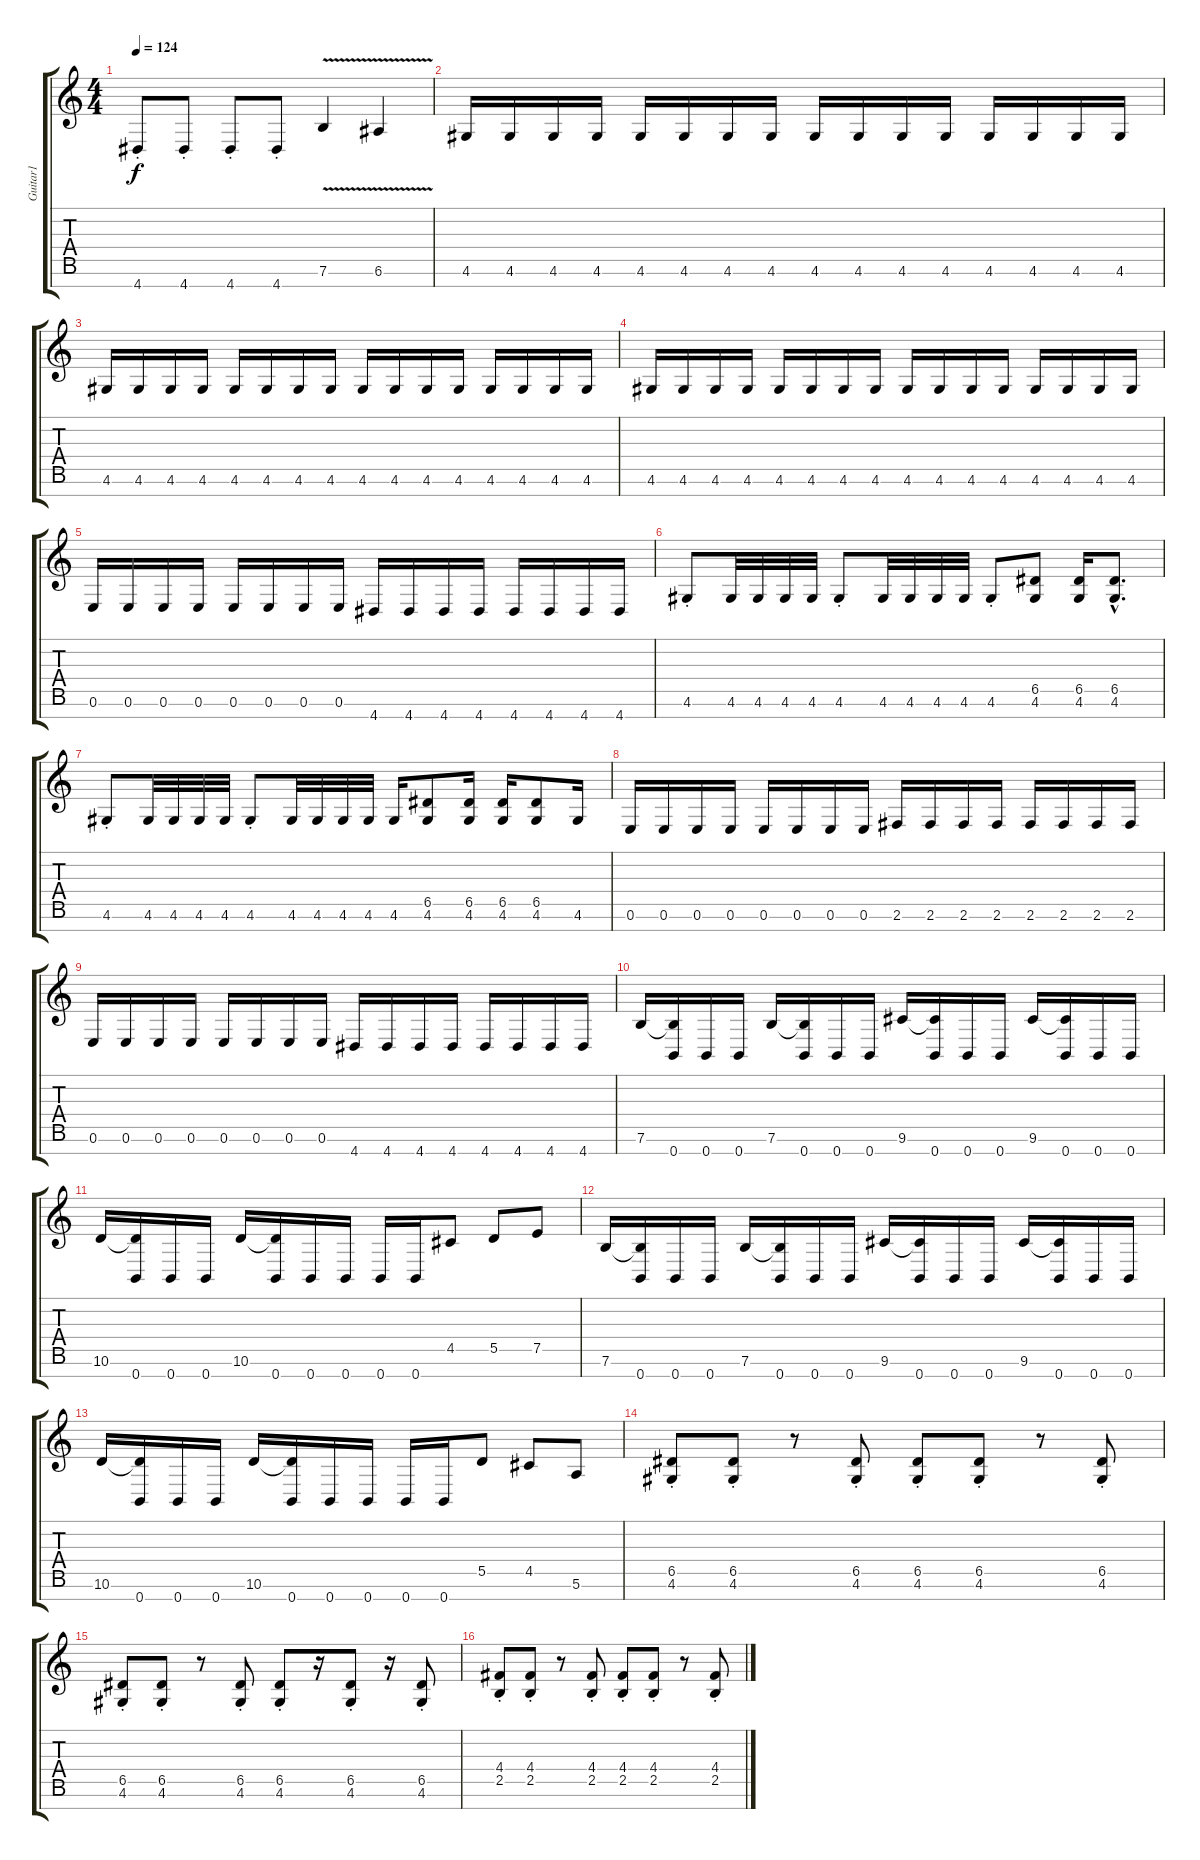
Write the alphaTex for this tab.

\track ("Guitar1" "Guitar1") {instrument distortionguitar}
\staff {score tabs}
\tuning (E4 B3 G3 D3 A2 E2 B1) {hide}
\ts (4 4)
\tempo 124
\clef g2
\ks c
4.7{st}.8{dy f} 4.7{st}.8 4.7{st}.8 4.7{st}.8 7.6{v}.4 6.6{v}.4 |
4.6.16 4.6.16 4.6.16 4.6.16 4.6.16 4.6.16 4.6.16 4.6.16 4.6.16 4.6.16 4.6.16 4.6.16 4.6.16 4.6.16 4.6.16 4.6.16 |
4.6.16 4.6.16 4.6.16 4.6.16 4.6.16 4.6.16 4.6.16 4.6.16 4.6.16 4.6.16 4.6.16 4.6.16 4.6.16 4.6.16 4.6.16 4.6.16 |
4.6.16 4.6.16 4.6.16 4.6.16 4.6.16 4.6.16 4.6.16 4.6.16 4.6.16 4.6.16 4.6.16 4.6.16 4.6.16 4.6.16 4.6.16 4.6.16 |
0.6.16 0.6.16 0.6.16 0.6.16 0.6.16 0.6.16 0.6.16 0.6.16 4.7.16 4.7.16 4.7.16 4.7.16 4.7.16 4.7.16 4.7.16 4.7.16 |
4.6{st}.8 4.6.32 4.6.32 4.6.32 4.6.32 4.6{st}.8 4.6.32 4.6.32 4.6.32 4.6.32 4.6{st}.8 (6.5 4.6).8 (6.5 4.6).16 (6.5{hac} 4.6{hac}).8{d} |
4.6{st}.8 4.6.32 4.6.32 4.6.32 4.6.32 4.6{st}.8 4.6.32 4.6.32 4.6.32 4.6.32 4.6.16 (6.5 4.6).8 (6.5 4.6).16 (6.5 4.6).16 (6.5 4.6).8 4.6.16 |
0.6.16 0.6.16 0.6.16 0.6.16 0.6.16 0.6.16 0.6.16 0.6.16 2.6.16 2.6.16 2.6.16 2.6.16 2.6.16 2.6.16 2.6.16 2.6.16 |
0.6.16 0.6.16 0.6.16 0.6.16 0.6.16 0.6.16 0.6.16 0.6.16 4.7.16 4.7.16 4.7.16 4.7.16 4.7.16 4.7.16 4.7.16 4.7.16 |
7.6.16 (7.6{t} 0.7).16 0.7.16 0.7.16 7.6.16 (7.6{t} 0.7).16 0.7.16 0.7.16 9.6.16 (9.6{t} 0.7).16 0.7.16 0.7.16 9.6.16 (9.6{t} 0.7).16 0.7.16 0.7.16 |
10.6.16 (10.6{t} 0.7).16 0.7.16 0.7.16 10.6.16 (10.6{t} 0.7).16 0.7.16 0.7.16 0.7.16 0.7.16 4.5.8 5.5.8 7.5.8 |
7.6.16 (7.6{t} 0.7).16 0.7.16 0.7.16 7.6.16 (7.6{t} 0.7).16 0.7.16 0.7.16 9.6.16 (9.6{t} 0.7).16 0.7.16 0.7.16 9.6.16 (9.6{t} 0.7).16 0.7.16 0.7.16 |
10.6.16 (10.6{t} 0.7).16 0.7.16 0.7.16 10.6.16 (10.6{t} 0.7).16 0.7.16 0.7.16 0.7.16 0.7.16 5.5.8 4.5.8 5.6.8 |
(6.5{st} 4.6{st}).8 (6.5{st} 4.6{st}).8 r.8 (6.5{st} 4.6{st}).8 (6.5{st} 4.6{st}).8 (6.5{st} 4.6{st}).8 r.8 (6.5{st} 4.6{st}).8 |
(6.5{st} 4.6{st}).8 (6.5{st} 4.6{st}).8 r.8 (6.5{st} 4.6{st}).8 (6.5{st} 4.6{st}).8 r.16 (6.5{st} 4.6{st}).8 r.16 (6.5{st} 4.6{st}).8 |
(4.4{st} 2.5{st}).8 (4.4{st} 2.5{st}).8 r.8 (4.4{st} 2.5{st}).8 (4.4{st} 2.5{st}).8 (4.4{st} 2.5{st}).8 r.8 (4.4{st} 2.5{st}).8
